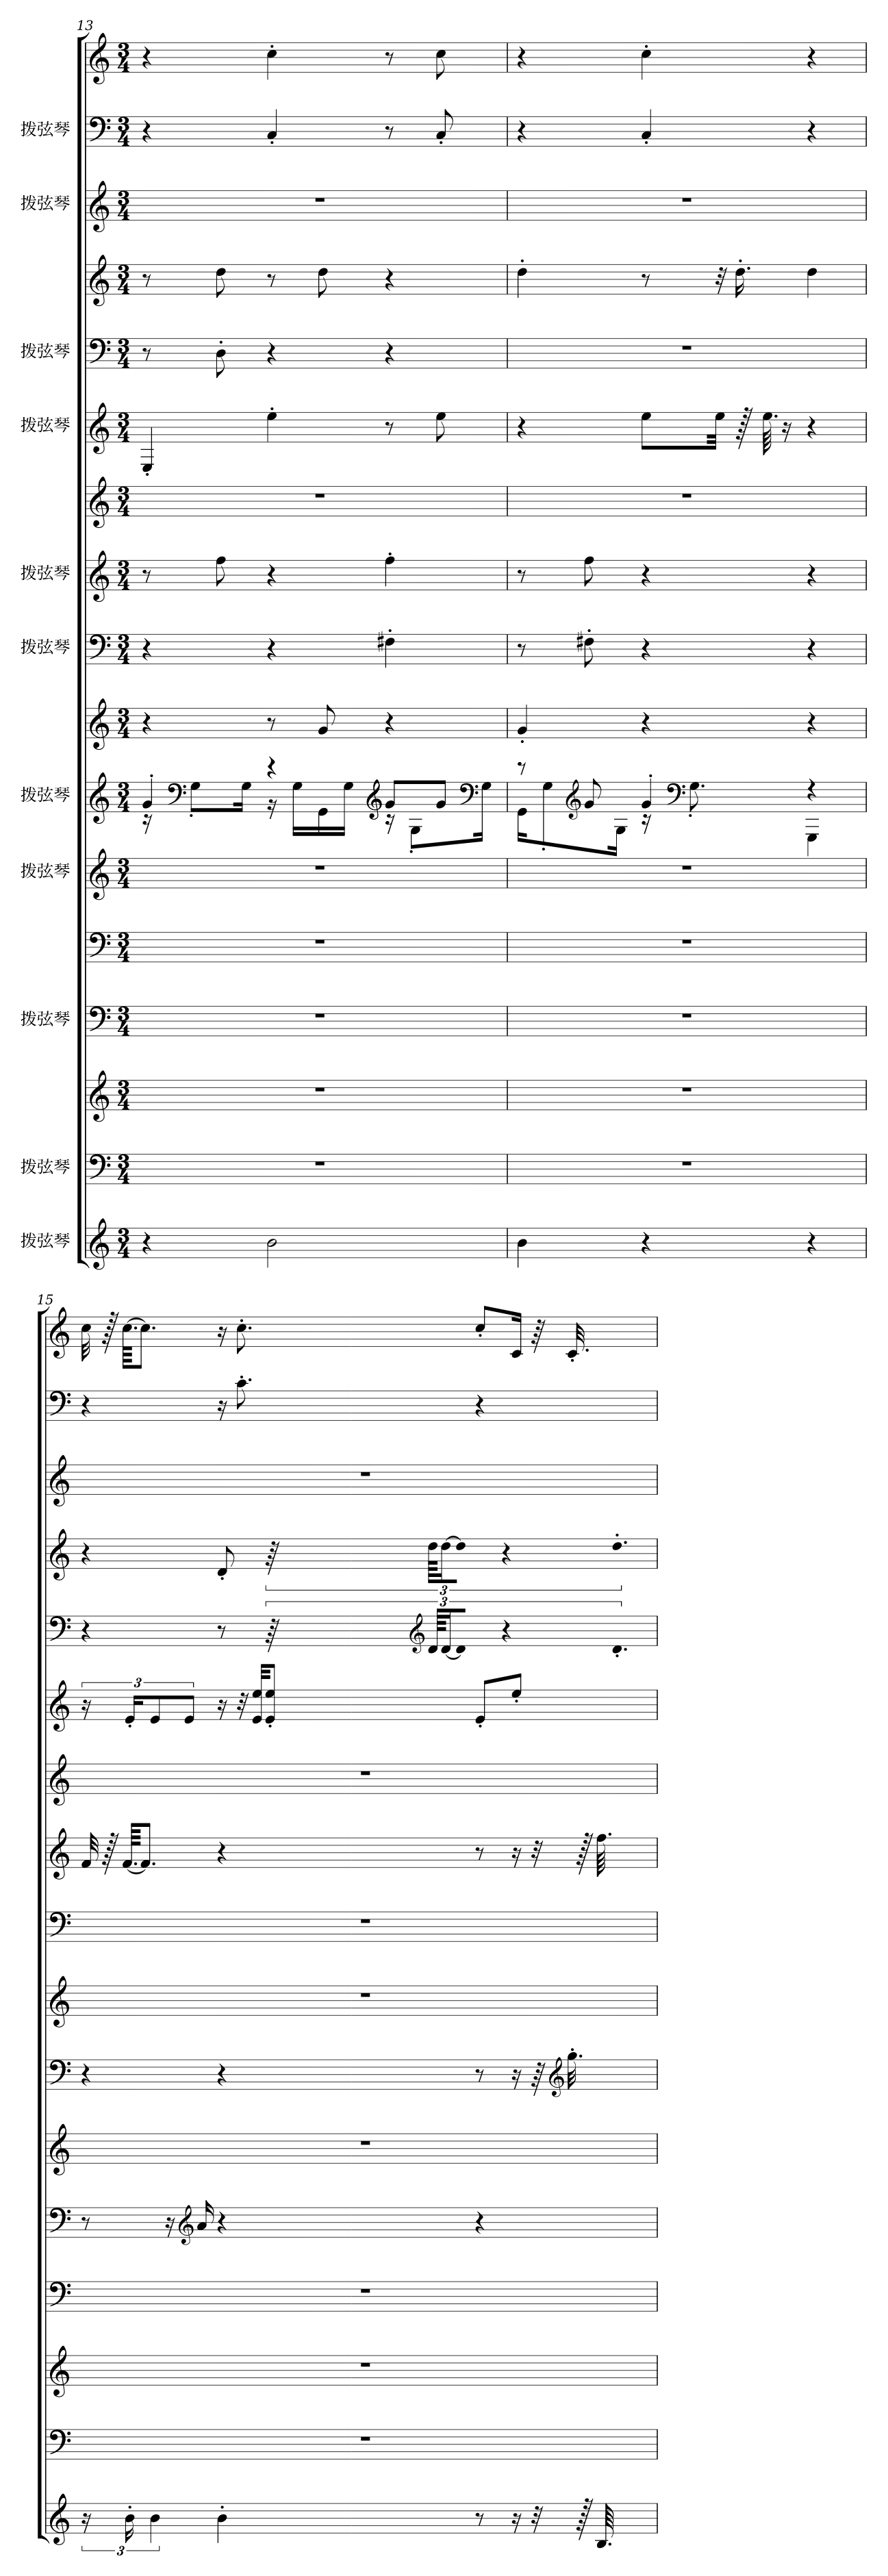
**kern	**kern	**kern	**kern	**kern	**kern	**kern	**kern	**kern	**kern	**kern	**kern	**kern	**kern	**kern	**kern	**kern
*part11	*part10	*part10	*part9	*part9	*part8	*part7	*part7	*part6	*part5	*part5	*part4	*part3	*part3	*part2	*part1	*part1
*staff17	*staff16	*staff15	*staff14	*staff13	*staff12	*staff11	*staff10	*staff9	*staff8	*staff7	*staff6	*staff5	*staff4	*staff3	*staff2	*staff1
*I"拨弦琴	*I"拨弦琴	*	*I"拨弦琴	*	*I"拨弦琴	*I"拨弦琴	*	*I"拨弦琴	*I"拨弦琴	*	*I"拨弦琴	*I"拨弦琴	*	*I"拨弦琴	*I"拨弦琴	*
!!LO:PB:g=z
*clefG2	*clefF4	*clefG2	*clefF4	*clefF4	*clefG2	*clefG2	*clefG2	*clefF4	*clefG2	*clefG2	*clefG2	*clefF4	*clefG2	*clefG2	*clefF4	*clefG2
*k[]	*k[]	*k[]	*k[]	*k[]	*k[]	*k[]	*k[]	*k[]	*k[]	*k[]	*k[]	*k[]	*k[]	*k[]	*k[]	*k[]
*M3/4	*M3/4	*M3/4	*M3/4	*M3/4	*M3/4	*M3/4	*M3/4	*M3/4	*M3/4	*M3/4	*M3/4	*M3/4	*M3/4	*M3/4	*M3/4	*M3/4
=13	=13	=13	=13	=13	=13	=13	=13	=13	=13	=13	=13	=13	=13	=13	=13	=13
*	*	*	*	*	*	*^	*	*	*	*	*	*	*	*	*	*
4r	2.r	2.r	2.r	2.r	2.r	4g'/	16r	4r	4r	8r	2.r	4E'/	8r	8r	2.r	4r	4r
*	*	*	*	*	*	*clefF4	*	*	*	*	*	*	*	*	*	*	*
.	.	.	.	.	.	.	8G'\L	.	.	.	.	.	.	.	.	.	.
.	.	.	.	.	.	.	.	.	.	8ff\	.	.	8D'\	8dd\	.	.	.
.	.	.	.	.	.	.	16G\Jk	.	.	.	.	.	.	.	.	.	.
2b\	.	.	.	.	.	4r	16r	8r	4r	4r	.	4ee'\	4r	8r	.	4C'/	4cc'\
.	.	.	.	.	.	.	16G\LL	.	.	.	.	.	.	.	.	.	.
.	.	.	.	.	.	.	16GG\	8g/	.	.	.	.	.	8dd\	.	.	.
.	.	.	.	.	.	.	16G\JJ	.	.	.	.	.	.	.	.	.	.
*	*	*	*	*	*	*clefG2	*	*	*	*	*	*	*	*	*	*	*
.	.	.	.	.	.	8g/L	16r	4r	4F#X'\	4ff'\	.	8r	4r	4r	.	8r	8r
.	.	.	.	.	.	.	8G'\L	.	.	.	.	.	.	.	.	.	.
.	.	.	.	.	.	8g/J	.	.	.	.	.	8ee\	.	.	.	8C'/	8cc\
*	*	*	*	*	*	*clefF4	*	*	*	*	*	*	*	*	*	*	*
.	.	.	.	.	.	.	16G\Jk	.	.	.	.	.	.	.	.	.	.
=14	=14	=14	=14	=14	=14	=14	=14	=14	=14	=14	=14	=14	=14	=14	=14	=14	=14
4b\	2.r	2.r	2.r	2.r	2.r	8r	16GG\KL	4g'/	8r	8r	2.r	4r	2.r	4dd'\	2.r	4r	4r
.	.	.	.	.	.	.	8G'\	.	.	.	.	.	.	.	.	.	.
*	*	*	*	*	*	*clefG2	*	*	*	*	*	*	*	*	*	*	*
.	.	.	.	.	.	8g/	.	.	8F#X'\	8ff\	.	.	.	.	.	.	.
.	.	.	.	.	.	.	16G\Jk	.	.	.	.	.	.	.	.	.	.
4r	.	.	.	.	.	4g'/	16r	4r	4r	4r	.	8ee\L	.	8r	.	4C'/	4cc'\
*	*	*	*	*	*	*clefF4	*	*	*	*	*	*	*	*	*	*	*
.	.	.	.	.	.	.	8.G'\	.	.	.	.	.	.	.	.	.	.
.	.	.	.	.	.	.	.	.	.	.	.	32ee\Jkk	.	32r	.	.	.
.	.	.	.	.	.	.	.	.	.	.	.	128r	.	16.dd'\	.	.	.
.	.	.	.	.	.	.	.	.	.	.	.	64.ee\	.	.	.	.	.
.	.	.	.	.	.	.	.	.	.	.	.	16r	.	.	.	.	.
4r	.	.	.	.	.	4r	4GGG\	4r	4r	4r	.	4r	.	4dd\	.	4r	4r
*	*	*	*	*	*	*v	*v	*	*	*	*	*	*	*	*	*	*
!!LO:PB:g=z
=15	=15	=15	=15	=15	=15	=15	=15	=15	=15	=15	=15	=15	=15	=15	=15	=15
24r	2.r	2.r	2.r	8r	2.r	4r	2.r	2.r	32f/	2.r	24r	4r	4r	2.r	4r	32cc\
.	.	.	.	.	.	.	.	.	128r	.	.	.	.	.	.	128r
.	.	.	.	.	.	.	.	.	[64.f/KKKL	.	.	.	.	.	.	[64.cc\KKKL
24b'\	.	.	.	.	.	.	.	.	.	.	24e'/KL	.	.	.	.	.
.	.	.	.	.	.	.	.	.	8.f/J]	.	.	.	.	.	.	8.cc\J]
6b\	.	.	.	.	.	.	.	.	.	.	12e/	.	.	.	.	.
.	.	.	.	16r	.	.	.	.	.	.	.	.	.	.	.	.
.	.	.	.	.	.	.	.	.	.	.	12e/J	.	.	.	.	.
*	*	*	*	*clefG2	*	*	*	*	*	*	*	*	*	*	*	*
.	.	.	.	16a/	.	.	.	.	.	.	.	.	.	.	.	.
4b'\	.	.	.	4r	.	4r	.	.	4r	.	16r	8r	8d'/	.	16r	16r
.	.	.	.	.	.	.	.	.	.	.	32r	.	.	.	8.c'\	8.cc'\
.	.	.	.	.	.	.	.	.	.	.	32e/ 32ee/KKL	.	.	.	.	.
.	.	.	.	.	.	.	.	.	.	.	8e/' 8ee/'J	96r	96r	.	.	.
*	*	*	*	*	*	*	*	*	*	*	*	*clefG2	*	*	*	*
.	.	.	.	.	.	.	.	.	.	.	.	96d/KKLL	96dd\KKLL	.	.	.
.	.	.	.	.	.	.	.	.	.	.	.	[24d/	[24dd\	.	.	.
.	.	.	.	.	.	.	.	.	.	.	.	16d/JJ]	16dd\JJ]	.	.	.
8r	.	.	.	4r	.	8r	.	.	8r	.	8e'/L	16r	16r	.	4r	8cc'/L
.	.	.	.	.	.	.	.	.	.	.	.	8.d'/	8.dd'\	.	.	.
16r	.	.	.	.	.	16r	.	.	16r	.	8ee'/J	.	.	.	.	16c/Jk
32r	.	.	.	.	.	64r	.	.	32r	.	.	.	.	.	.	64r
*	*	*	*	*	*	*clefG2	*	*	*	*	*	*	*	*	*	*
.	.	.	.	.	.	32.gg'\	.	.	.	.	.	.	.	.	.	32.c'/
128r	.	.	.	.	.	.	.	.	128r	.	.	.	.	.	.	.
64.B/	.	.	.	.	.	.	.	.	64.ff\	.	.	.	.	.	.	.
=	=	=	=	=	=	=	=	=	=	=	=	=	=	=	=	=
*-	*-	*-	*-	*-	*-	*-	*-	*-	*-	*-	*-	*-	*-	*-	*-	*-
